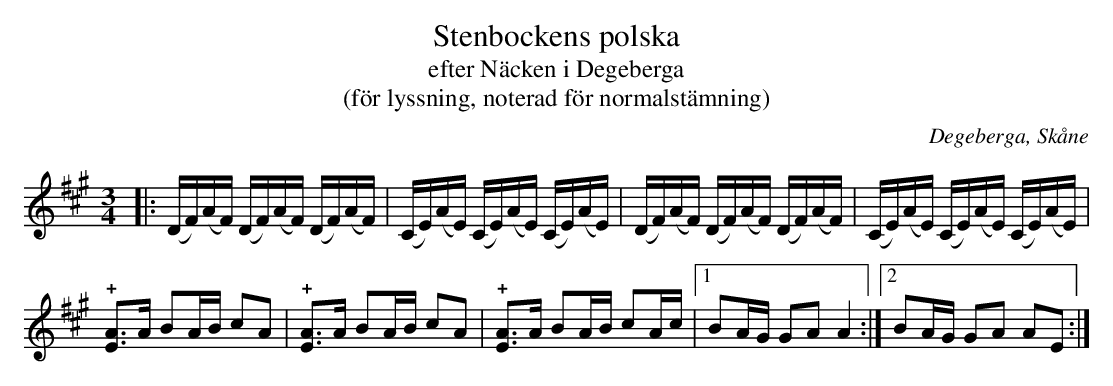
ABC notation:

X:1
T:Stenbockens polska
T:efter Näcken i Degeberga
T:(för lyssning, noterad för normalstämning)
O:Degeberga, Skåne
M:3/4
L:1/4
Q:100
K:A
[L:1/16]|: (DF)(AF) (DF)(AF) (DF)(AF) | (CE)(AE) (CE)(AE) (CE)(AE) | (DF)(AF) (DF)(AF) (DF)(AF) | (CE)(AE) (CE)(AE) (CE)(AE) |
[L:1/8] !+![EA]>A BA/B/ cA | !+![EA]>A BA/B/ cA | !+![EA]>A BA/B/ cA/c/ |1 BA/G/ GA A2 :|2 BA/G/ GA AE :|
